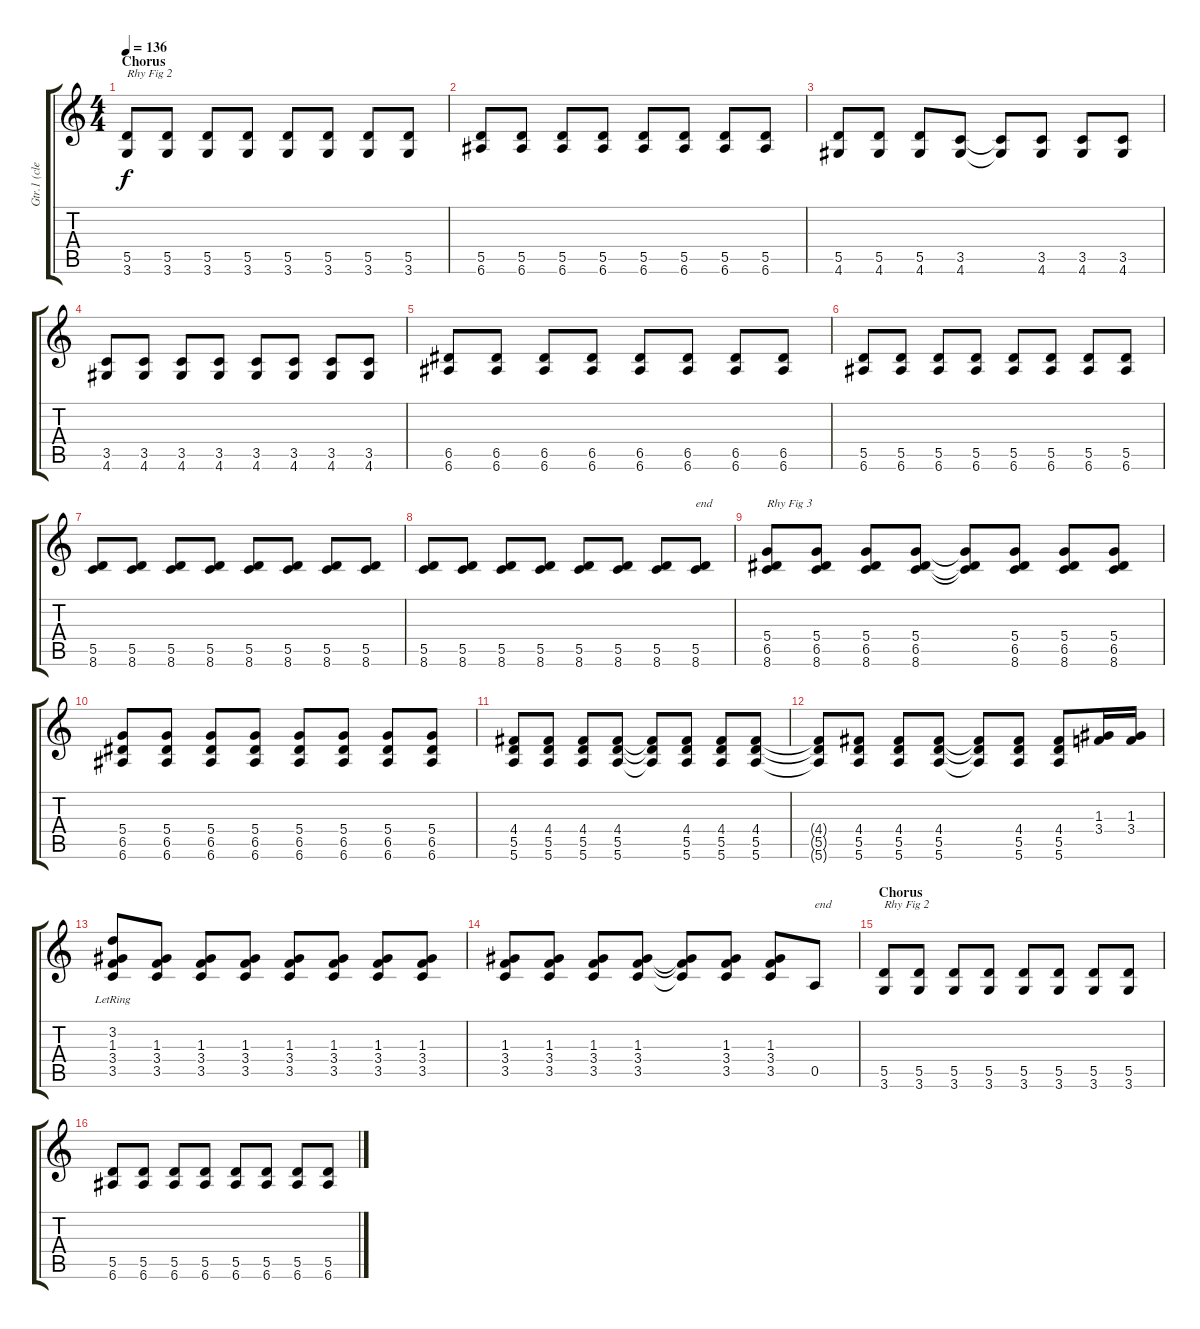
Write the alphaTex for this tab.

\track ("Gtr.1 (clean)" "Gtr.1 (cle") {instrument electricguitarclean}
\staff {score tabs}
\tuning (E4 B3 G3 D3 A2 E2) {hide}
\ts (4 4)
\section ("" "Chorus")
\tempo 136
\clef g2
\ks c
(5.5 3.6).8{txt "Rhy Fig 2" dy f} (5.5 3.6).8 (5.5 3.6).8 (5.5 3.6).8 (5.5 3.6).8 (5.5 3.6).8 (5.5 3.6).8 (5.5 3.6).8 |
(5.5 6.6).8 (5.5 6.6).8 (5.5 6.6).8 (5.5 6.6).8 (5.5 6.6).8 (5.5 6.6).8 (5.5 6.6).8 (5.5 6.6).8 |
(5.5 4.6).8 (5.5 4.6).8 (5.5 4.6).8 (3.5 4.6).8 (3.5{t} 4.6{t}).8 (3.5 4.6).8 (3.5 4.6).8 (3.5 4.6).8 |
(3.5 4.6).8 (3.5 4.6).8 (3.5 4.6).8 (3.5 4.6).8 (3.5 4.6).8 (3.5 4.6).8 (3.5 4.6).8 (3.5 4.6).8 |
(6.5 6.6).8 (6.5 6.6).8 (6.5 6.6).8 (6.5 6.6).8 (6.5 6.6).8 (6.5 6.6).8 (6.5 6.6).8 (6.5 6.6).8 |
(5.5 6.6).8 (5.5 6.6).8 (5.5 6.6).8 (5.5 6.6).8 (5.5 6.6).8 (5.5 6.6).8 (5.5 6.6).8 (5.5 6.6).8 |
(5.5 8.6).8 (5.5 8.6).8 (5.5 8.6).8 (5.5 8.6).8 (5.5 8.6).8 (5.5 8.6).8 (5.5 8.6).8 (5.5 8.6).8 |
(5.5 8.6).8 (5.5 8.6).8 (5.5 8.6).8 (5.5 8.6).8 (5.5 8.6).8 (5.5 8.6).8 (5.5 8.6).8 (5.5 8.6).8{txt "end"} |
(5.4 6.5 8.6).8{txt "Rhy Fig 3"} (5.4 6.5 8.6).8 (5.4 6.5 8.6).8 (5.4 6.5 8.6).8 (5.4{t} 6.5{t} 8.6{t}).8 (5.4 6.5 8.6).8 (5.4 6.5 8.6).8 (5.4 6.5 8.6).8 |
(5.4 6.5 6.6).8 (5.4 6.5 6.6).8 (5.4 6.5 6.6).8 (5.4 6.5 6.6).8 (5.4 6.5 6.6).8 (5.4 6.5 6.6).8 (5.4 6.5 6.6).8 (5.4 6.5 6.6).8 |
(4.4 5.5 5.6).8 (4.4 5.5 5.6).8 (4.4 5.5 5.6).8 (4.4 5.5 5.6).8 (4.4{t} 5.5{t} 5.6{t}).8 (4.4 5.5 5.6).8 (4.4 5.5 5.6).8 (4.4 5.5 5.6).8 |
(4.4{t} 5.5{t} 5.6{t}).8 (4.4 5.5 5.6).8 (4.4 5.5 5.6).8 (4.4 5.5 5.6).8 (4.4{t} 5.5{t} 5.6{t}).8 (4.4 5.5 5.6).8 (4.4 5.5 5.6).8 (1.3 3.4).16 (1.3 3.4).16 |
(3.2{lr} 1.3 3.4 3.5).8 (1.3 3.4 3.5).8 (1.3 3.4 3.5).8 (1.3 3.4 3.5).8 (1.3 3.4 3.5).8 (1.3 3.4 3.5).8 (1.3 3.4 3.5).8 (1.3 3.4 3.5).8 |
(1.3 3.4 3.5).8 (1.3 3.4 3.5).8 (1.3 3.4 3.5).8 (1.3 3.4 3.5).8 (1.3{t} 3.4{t} 3.5{t}).8 (1.3 3.4 3.5).8 (1.3 3.4 3.5).8 0.5.8{txt "end"} |
\section ("" "Chorus")
(5.5 3.6).8{txt "Rhy Fig 2"} (5.5 3.6).8 (5.5 3.6).8 (5.5 3.6).8 (5.5 3.6).8 (5.5 3.6).8 (5.5 3.6).8 (5.5 3.6).8 |
(5.5 6.6).8 (5.5 6.6).8 (5.5 6.6).8 (5.5 6.6).8 (5.5 6.6).8 (5.5 6.6).8 (5.5 6.6).8 (5.5 6.6).8
